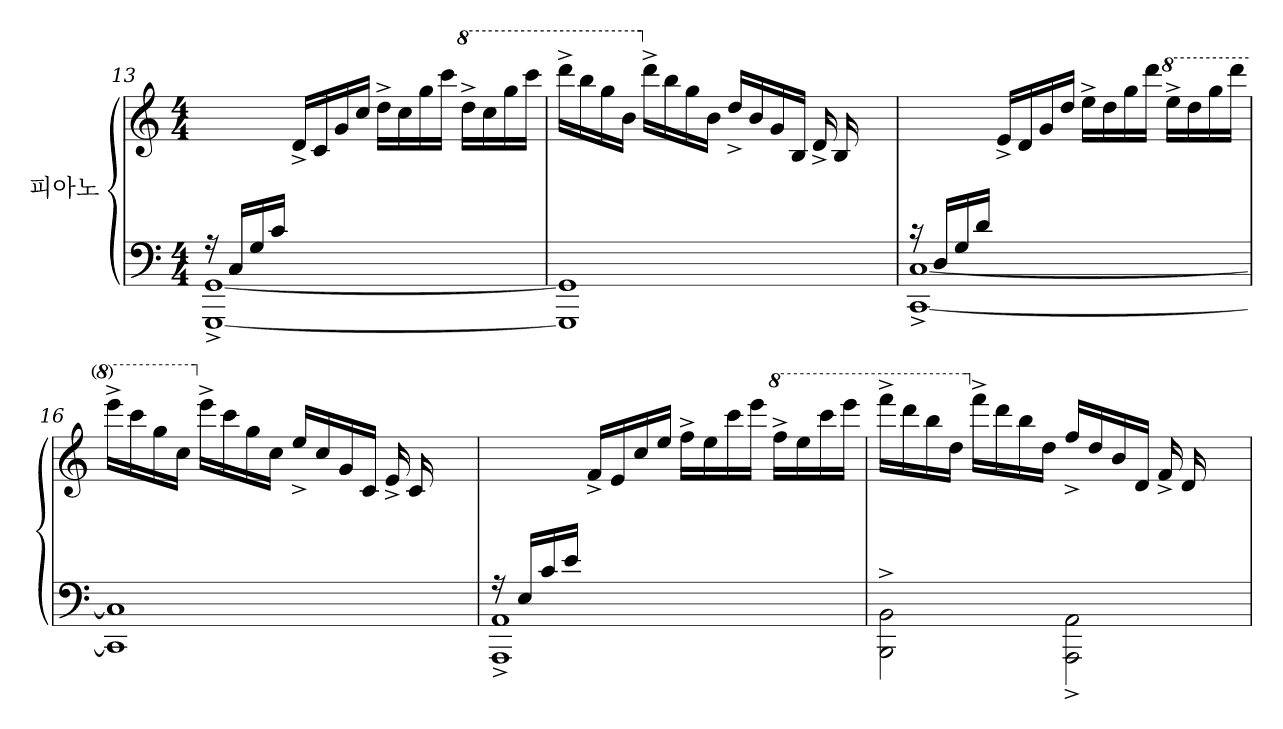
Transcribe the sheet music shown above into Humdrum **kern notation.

**kern	**kern
*part1	*part1
*staff2	*staff1
*I"피아노	*
!!LO:LB:g=z
*clefF4	*clefG2
*k[]	*k[]
*M4/4	*M4/4
=13	=13
*^	*
16r	[1GGG^ [1GG^	4ryy
16C/LL	.	.
16G/	.	.
16c/JJ	.	.
4ryy	.	16d^/LL
.	.	16c/
.	.	16g/
.	.	16cc/JJ
2ryy	.	16dd^\LL
.	.	16cc\
.	.	16gg\
.	.	16ccc\JJ
*	*	*8va
.	.	16ddd^\LL
.	.	16ccc\
.	.	16ggg\
.	.	16cccc\JJ
=14	=14	=14
*	*	*^
2.ryy	1GGG] 1GG]	16dddd^\LL	2.ryy
.	.	16bbb\	.
.	.	16ggg\	.
.	.	16bb\JJ	.
*	*	*X8va	*
.	.	16ddd^\LL	.
.	.	16bb\	.
.	.	16gg\	.
.	.	16b\JJ	.
.	.	16dd^/LL	.
.	.	16b/	.
.	.	16g/	.
.	.	16B/JJ	.
8ryy	.	16ryy	16d^/LL
.	.	16ryy	16B/
16G/	.	16ryy	8ryy
16BB/JJ	.	16ryy	.
*	*	*v	*v
!!LO:LB:g=z
=15	=15	=15
16r	[1CC^ [1C^	4ryy
16D/LL	.	.
16G/	.	.
16d/JJ	.	.
4ryy	.	16e^/LL
.	.	16d/
.	.	16g/
.	.	16dd/JJ
2ryy	.	16ee^\LL
.	.	16dd\
.	.	16gg\
.	.	16ddd\JJ
*	*	*8va
.	.	16eee^\LL
.	.	16ddd\
.	.	16ggg\
.	.	16dddd\JJ
=16	=16	=16
*	*	*^
2.ryy	1CC] 1C]	16eeee^\LL	2.ryy
.	.	16cccc\	.
.	.	16ggg\	.
.	.	16ccc\JJ	.
*	*	*X8va	*
.	.	16eee^\LL	.
.	.	16ccc\	.
.	.	16gg\	.
.	.	16cc\JJ	.
.	.	16ee^/LL	.
.	.	16cc/	.
.	.	16g/	.
.	.	16c/JJ	.
8ryy	.	16ryy	16e^/LL
.	.	16ryy	16c/
16G/	.	16ryy	8ryy
16C/JJ	.	16ryy	.
*	*	*v	*v
!!LO:LB:g=z
=17	=17	=17
16r	1AAA^ 1AA^	4ryy
16E/LL	.	.
16c/	.	.
16e/JJ	.	.
4ryy	.	16f^/LL
.	.	16e/
.	.	16cc/
.	.	16ee/JJ
2ryy	.	16ff^\LL
.	.	16ee\
.	.	16ccc\
.	.	16eee\JJ
*	*	*8va
.	.	16fff^\LL
.	.	16eee\
.	.	16cccc\
.	.	16eeee\JJ
=18	=18	=18
*	*	*^
2.ryy	2BBB\^ 2BB\^	16ffff^\LL	2.ryy
.	.	16dddd\	.
.	.	16bbb\	.
.	.	16ddd\JJ	.
*	*	*X8va	*
.	.	16fff^\LL	.
.	.	16ddd\	.
.	.	16bb\	.
.	.	16dd\JJ	.
.	2AAA\^ 2AA\^	16ff^/LL	.
.	.	16dd/	.
.	.	16b/	.
.	.	16d/JJ	.
8ryy	.	16ryy	16f^/LL
.	.	16ryy	16d/
16B/	.	16ryy	8ryy
16D/JJ	.	16ryy	.
*v	*v	*	*
*	*v	*v
=	=
*-	*-
